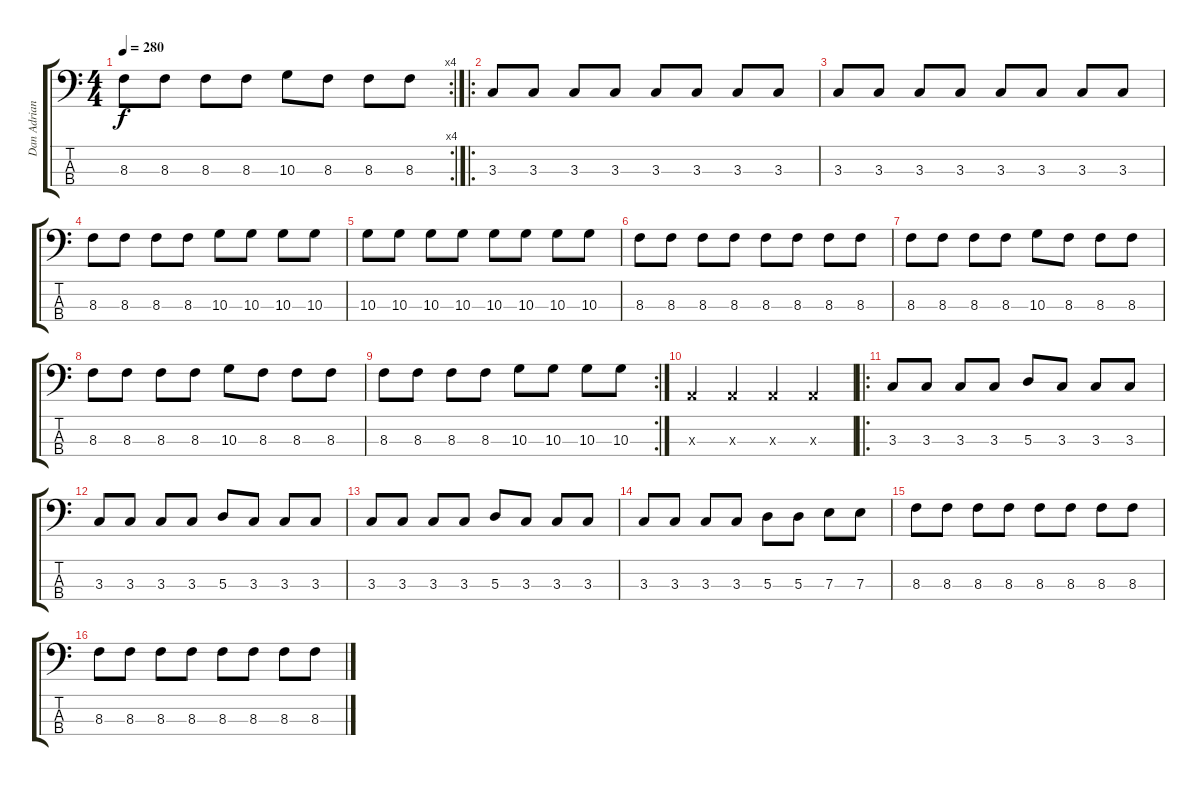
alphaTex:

\track ("Dan Adriano - Bass" "Dan Adrian") {instrument electricbasspick}
\staff {score tabs}
\tuning (G2 D2 A1 E1) {hide}
\rc 4
\ts (4 4)
\tempo 280
\clef f4
\ks c
8.3.8{dy f} 8.3.8 8.3.8 8.3.8 10.3.8 8.3.8 8.3.8 8.3.8 |
\ro
3.3.8 3.3.8 3.3.8 3.3.8 3.3.8 3.3.8 3.3.8 3.3.8 |
3.3.8 3.3.8 3.3.8 3.3.8 3.3.8 3.3.8 3.3.8 3.3.8 |
8.3.8 8.3.8 8.3.8 8.3.8 10.3.8 10.3.8 10.3.8 10.3.8 |
10.3.8 10.3.8 10.3.8 10.3.8 10.3.8 10.3.8 10.3.8 10.3.8 |
8.3.8 8.3.8 8.3.8 8.3.8 8.3.8 8.3.8 8.3.8 8.3.8 |
8.3.8 8.3.8 8.3.8 8.3.8 10.3.8 8.3.8 8.3.8 8.3.8 |
8.3.8 8.3.8 8.3.8 8.3.8 10.3.8 8.3.8 8.3.8 8.3.8 |
\rc 2
8.3.8 8.3.8 8.3.8 8.3.8 10.3.8 10.3.8 10.3.8 10.3.8 |
0.3{x}.4 0.3{x}.4 0.3{x}.4 0.3{x}.4 |
\ro
3.3.8 3.3.8 3.3.8 3.3.8 5.3.8 3.3.8 3.3.8 3.3.8 |
3.3.8 3.3.8 3.3.8 3.3.8 5.3.8 3.3.8 3.3.8 3.3.8 |
3.3.8 3.3.8 3.3.8 3.3.8 5.3.8 3.3.8 3.3.8 3.3.8 |
3.3.8 3.3.8 3.3.8 3.3.8 5.3.8 5.3.8 7.3.8 7.3.8 |
8.3.8 8.3.8 8.3.8 8.3.8 8.3.8 8.3.8 8.3.8 8.3.8 |
8.3.8 8.3.8 8.3.8 8.3.8 8.3.8 8.3.8 8.3.8 8.3.8
